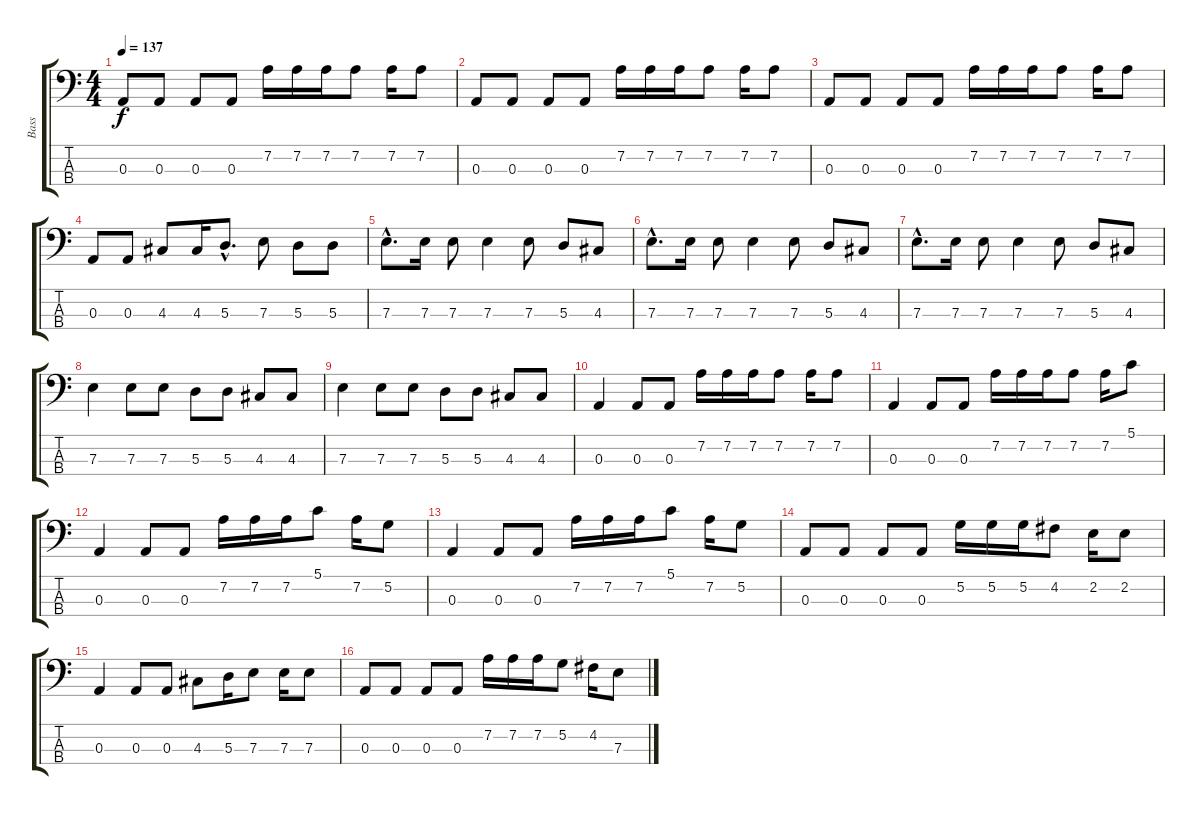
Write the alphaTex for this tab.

\track ("Bass" "Bass") {instrument electricbasspick}
\staff {score tabs}
\tuning (G2 D2 A1 E1) {hide}
\ts (4 4)
\tempo 137
\clef f4
\ks c
0.3.8{dy f} 0.3.8 0.3.8 0.3.8 7.2.16 7.2.16 7.2.16 7.2.8 7.2.16 7.2.8 |
0.3.8 0.3.8 0.3.8 0.3.8 7.2.16 7.2.16 7.2.16 7.2.8 7.2.16 7.2.8 |
0.3.8 0.3.8 0.3.8 0.3.8 7.2.16 7.2.16 7.2.16 7.2.8 7.2.16 7.2.8 |
0.3.8 0.3.8 4.3.8 4.3.16 5.3{hac}.8{d} 7.3.8 5.3.8 5.3.8 |
7.3{hac}.8{d} 7.3.16 7.3.8 7.3.4 7.3.8 5.3.8 4.3.8 |
7.3{hac}.8{d} 7.3.16 7.3.8 7.3.4 7.3.8 5.3.8 4.3.8 |
7.3{hac}.8{d} 7.3.16 7.3.8 7.3.4 7.3.8 5.3.8 4.3.8 |
7.3.4 7.3.8 7.3.8 5.3.8 5.3.8 4.3.8 4.3.8 |
7.3.4 7.3.8 7.3.8 5.3.8 5.3.8 4.3.8 4.3.8 |
0.3.4 0.3.8 0.3.8 7.2.16 7.2.16 7.2.16 7.2.8 7.2.16 7.2.8 |
0.3.4 0.3.8 0.3.8 7.2.16 7.2.16 7.2.16 7.2.8 7.2.16 5.1.8 |
0.3.4 0.3.8 0.3.8 7.2.16 7.2.16 7.2.16 5.1.8 7.2.16 5.2.8 |
0.3.4 0.3.8 0.3.8 7.2.16 7.2.16 7.2.16 5.1.8 7.2.16 5.2.8 |
0.3.8 0.3.8 0.3.8 0.3.8 5.2.16 5.2.16 5.2.16 4.2.8 2.2.16 2.2.8 |
0.3.4 0.3.8 0.3.8 4.3.8 5.3.16 7.3.8 7.3.16 7.3.8 |
0.3.8 0.3.8 0.3.8 0.3.8 7.2.16 7.2.16 7.2.16 5.2.8 4.2.16 7.3.8
